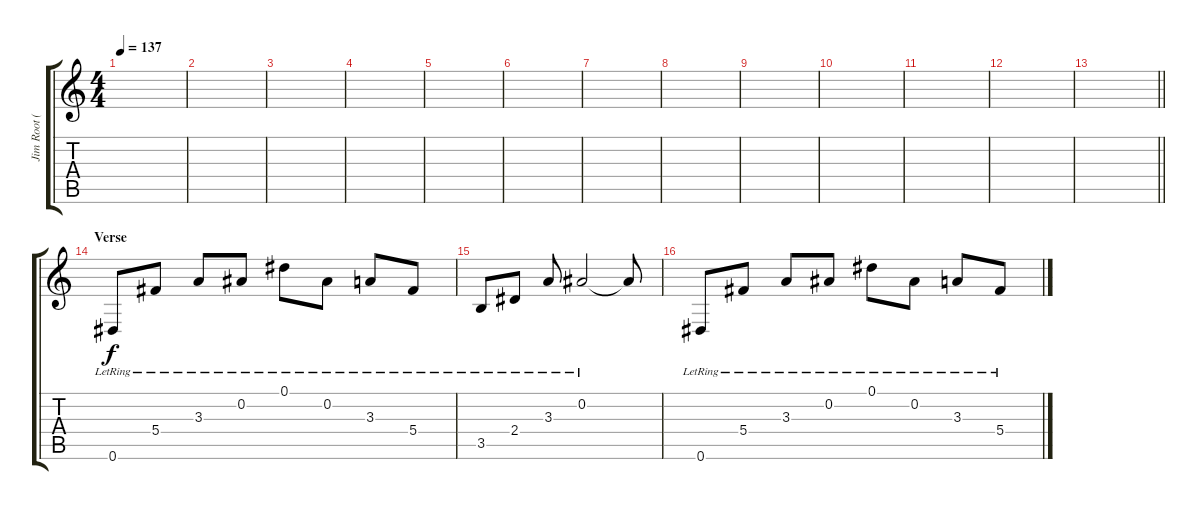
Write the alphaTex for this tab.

\track ("Jim Root (Clean)" "Jim Root (") {instrument electricguitarclean}
\staff {score tabs}
\tuning (Eb4 Bb3 Gb3 Db3 Ab2 Eb2) {hide}
\ts (4 4)
\tempo 137
\clef g2
\ks c
|
|
|
|
|
|
|
|
|
|
|
|
\barLineRight lightlight
|
\section ("" "Verse")
0.6{lr}.8 5.4{lr}.8 3.3{lr}.8 0.2{lr}.8 0.1{lr}.8 0.2{lr}.8 3.3{lr}.8 5.4{lr}.8 |
3.5{lr}.8 2.4{lr}.8 3.3{lr}.8 0.2{lr}.2 0.2{t}.8 |
0.6{lr}.8 5.4{lr}.8 3.3{lr}.8 0.2{lr}.8 0.1{lr}.8 0.2{lr}.8 3.3{lr}.8 5.4{lr}.8
